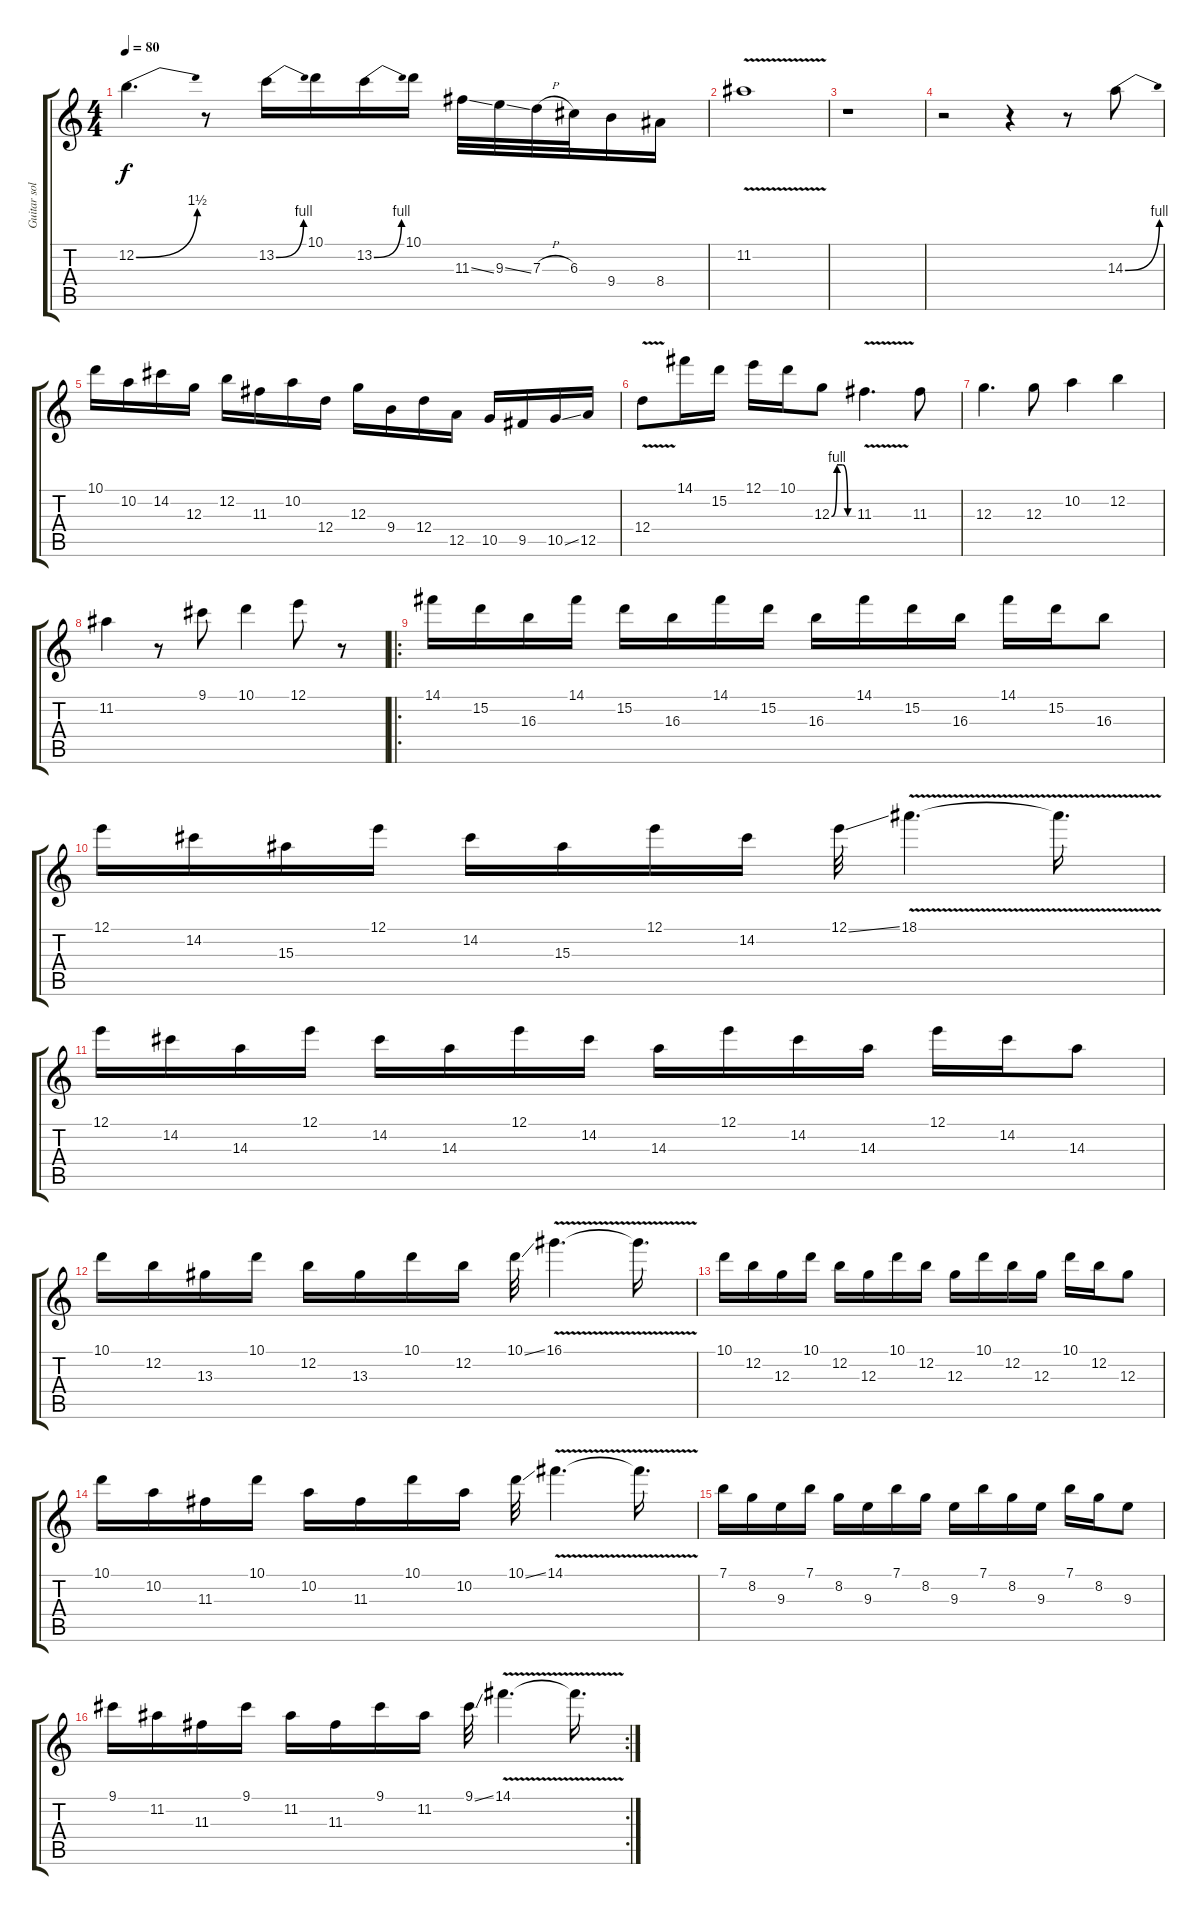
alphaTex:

\track ("Guitar solo 1 (4, 7)" "Guitar sol") {instrument overdrivenguitar}
\staff {score tabs}
\tuning (E4 B3 G3 D3 A2 E2) {hide}
\ts (4 4)
\tempo 80
\clef g2
\ks c
12.2{be (bend 0 0 60 6)}.4{d dy f} r.8 13.2{be (bend 0 0 60 4)}.16 10.1.16 13.2{be (bend 0 0 60 4)}.16 10.1.16 11.3{ss}.32 9.3{ss}.32 7.3{h}.32 6.3.32 9.4.16 8.4.16 |
11.2{v}.1 |
r.1 |
r.2 r.4 r.8 14.3{be (bend 0 0 60 4)}.8 |
10.1.16 10.2.16 14.2.16 12.3.16 12.2.16 11.3.16 10.2.16 12.4.16 12.3.16 9.4.16 12.4.16 12.5.16 10.5.16 9.5.16 10.5{ss}.16 12.5.16 |
12.4{v}.8 14.1.16 15.2.16 12.1.16 10.1.16 12.3{be (custom 0 0 15 4 30 4 45 0 60 0)}.8 11.3{v}.4{d} 11.3.8 |
12.3.4{d} 12.3.8 10.2.4 12.2.4 |
11.2.4 r.8 9.1.8 10.1.4 12.1.8 r.8 |
\ro
14.1.16 15.2.16 16.3.16 14.1.16 15.2.16 16.3.16 14.1.16 15.2.16 16.3.16 14.1.16 15.2.16 16.3.16 14.1.16 15.2.16 16.3.8 |
12.1.16 14.2.16 15.3.16 12.1.16 14.2.16 15.3.16 12.1.16 14.2.16 12.1{ss}.32 18.1{v}.4{d} 18.1{t}.16{d} |
12.1.16 14.2.16 14.3.16 12.1.16 14.2.16 14.3.16 12.1.16 14.2.16 14.3.16 12.1.16 14.2.16 14.3.16 12.1.16 14.2.16 14.3.8 |
10.1.16 12.2.16 13.3.16 10.1.16 12.2.16 13.3.16 10.1.16 12.2.16 10.1{ss}.32 16.1{v}.4{d} 16.1{t}.16{d} |
10.1.16 12.2.16 12.3.16 10.1.16 12.2.16 12.3.16 10.1.16 12.2.16 12.3.16 10.1.16 12.2.16 12.3.16 10.1.16 12.2.16 12.3.8 |
10.1.16 10.2.16 11.3.16 10.1.16 10.2.16 11.3.16 10.1.16 10.2.16 10.1{ss}.32 14.1{v}.4{d} 14.1{t}.16{d} |
7.1.16 8.2.16 9.3.16 7.1.16 8.2.16 9.3.16 7.1.16 8.2.16 9.3.16 7.1.16 8.2.16 9.3.16 7.1.16 8.2.16 9.3.8 |
\rc 2
9.1.16 11.2.16 11.3.16 9.1.16 11.2.16 11.3.16 9.1.16 11.2.16 9.1{ss}.32 14.1{v}.4{d} 14.1{t}.16{d}
